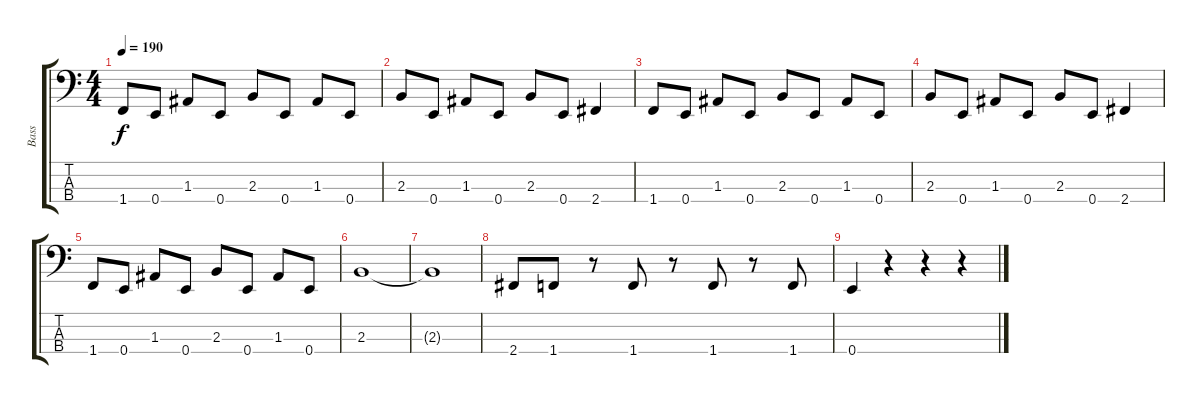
\track ("Bass" "Bass") {instrument electricbassfinger}
\staff {score tabs}
\tuning (G2 D2 A1 E1) {hide}
\ts (4 4)
\tempo 190
\clef f4
\ks c
1.4.8{dy f} 0.4.8 1.3.8 0.4.8 2.3.8 0.4.8 1.3.8 0.4.8 |
2.3.8 0.4.8 1.3.8 0.4.8 2.3.8 0.4.8 2.4.4 |
1.4.8 0.4.8 1.3.8 0.4.8 2.3.8 0.4.8 1.3.8 0.4.8 |
2.3.8 0.4.8 1.3.8 0.4.8 2.3.8 0.4.8 2.4.4 |
1.4.8 0.4.8 1.3.8 0.4.8 2.3.8 0.4.8 1.3.8 0.4.8 |
2.3.1 |
2.3{t}.1 |
2.4.8 1.4.8 r.8 1.4.8 r.8 1.4.8 r.8 1.4.8 |
0.4.4 r.4 r.4 r.4
